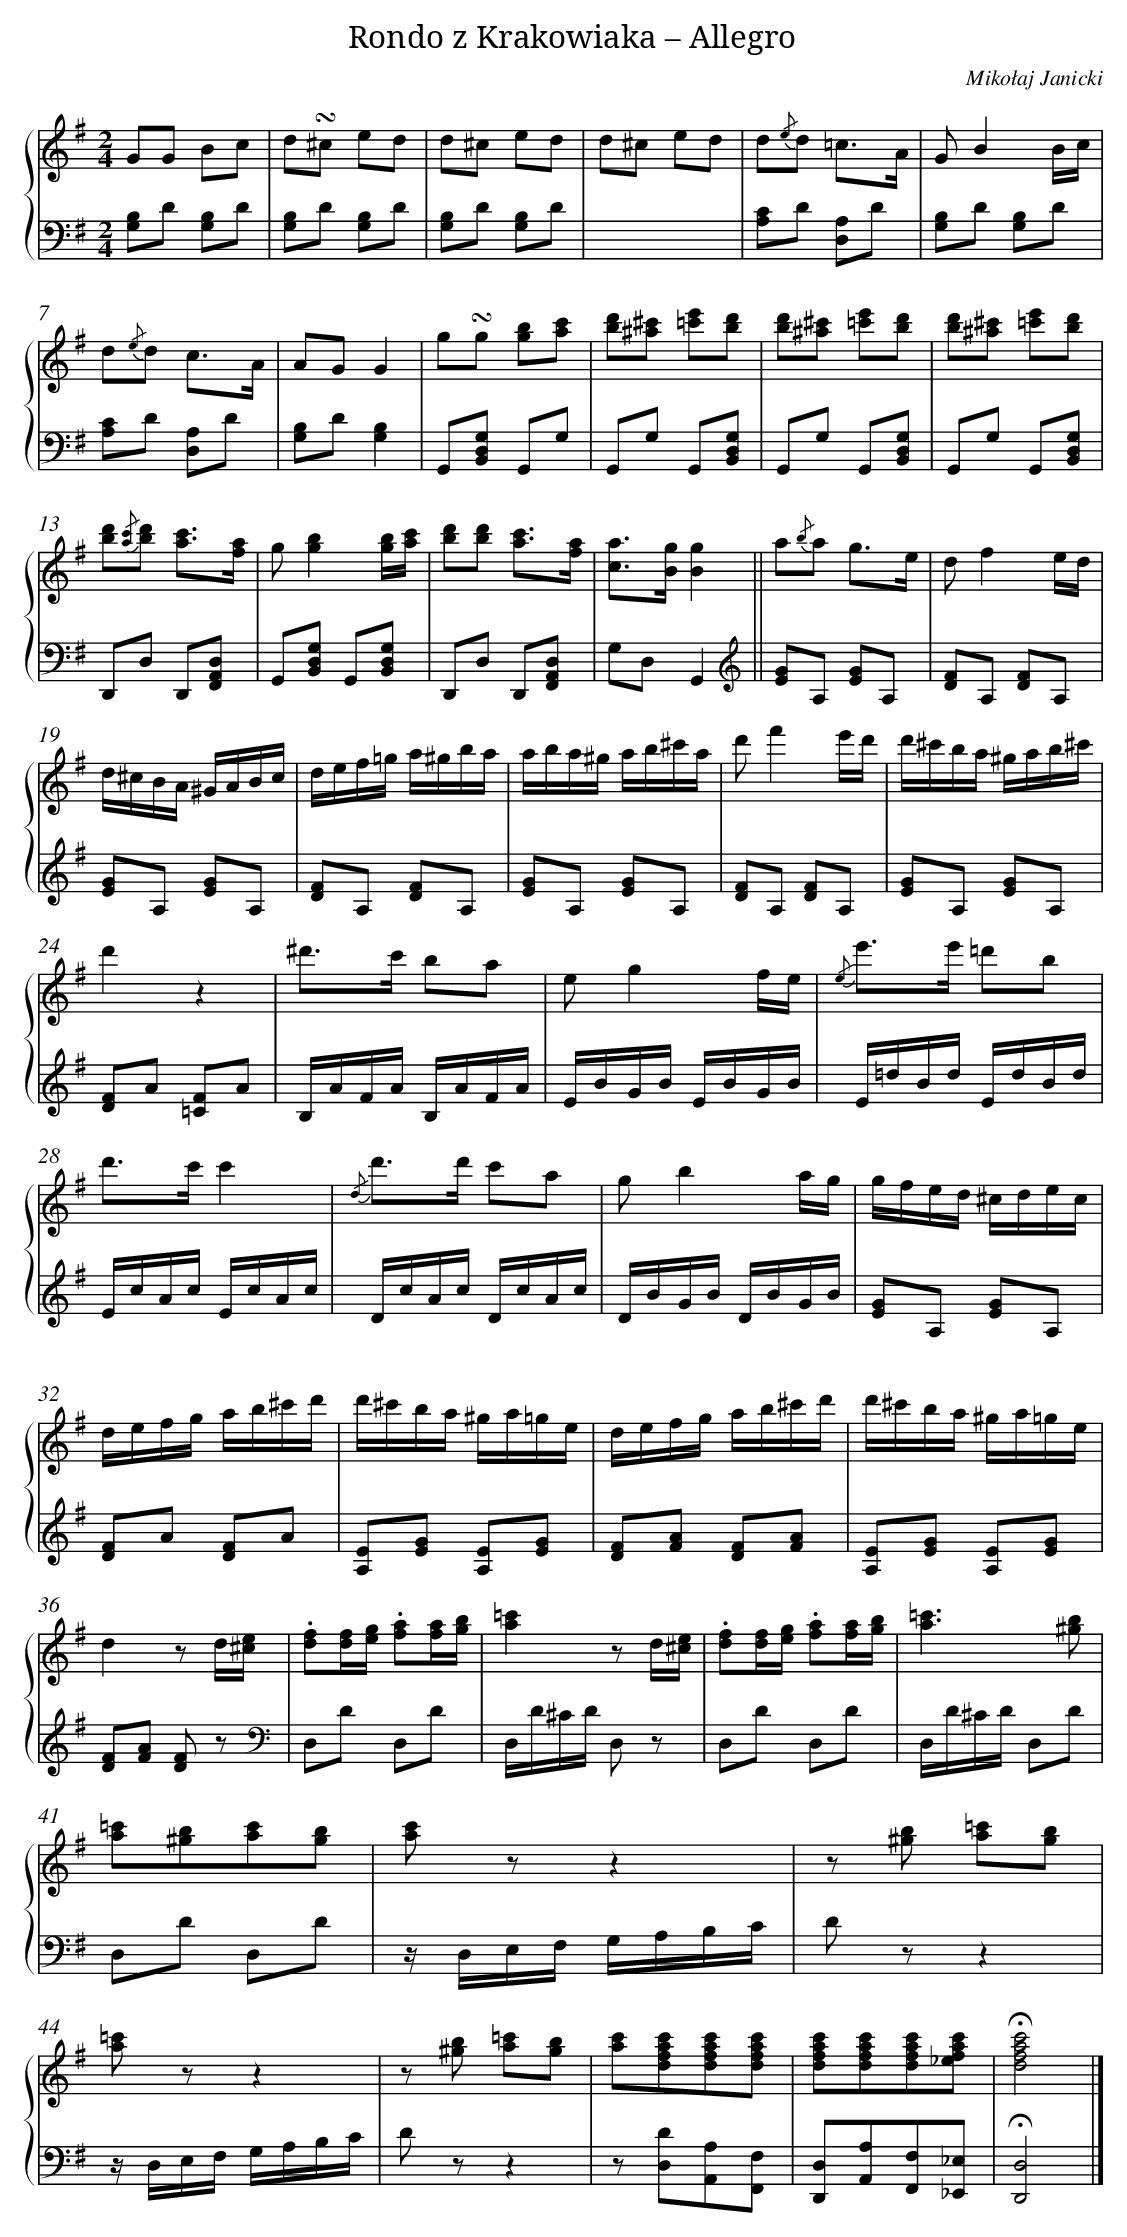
X:1
T: Rondo z Krakowiaka – Allegro
C: Mikołaj Janicki
L: 1/8
M: 2/4
%%staves {1 2}
V: 1 clef=treble
V: 2 clef=bass
K: G
[V:1] GG Bc |
[V:2] [G,B,]D [G,B,]D |
[V:1] d!turn!^c ed |
[V:2] [G,B,]D [G,B,]D |
[V:1] d^c ed |
[V:2] [G,B,]D [G,B,]D |
[V:1] d^c ed |
[V:2] x4 |
[V:1] d{/e}d =c3/A/ |
[V:2] [A,C]D [D,A,]D |
[V:1] GB2B/c/ |
[V:2] [G,B,]D [G,B,]D |
[V:1] d{/e}d c3/A/ |
[V:2] [A,C]D [D,A,]D |
[V:1] AGG2 |
[V:2] [G,B,]D[G,2B,2] |
[V:1] g!turn!g [gb][ac'] |
[V:2] G,,[B,,D,G,] G,,G, |
[V:1] [bd'][^a^c'] [=c'e'][bd'] |
[V:2] G,,G, G,,[B,,D,G,] |
[V:1] [bd'][^a^c'] [=c'e'][bd'] |
[V:2] G,,G, G,,[B,,D,G,] |
[V:1] [bd'][^a^c'] [=c'e'][bd'] |
[V:2] G,,G, G,,[B,,D,G,] |
[V:1] [bd']{/[ac']}[bd'] [a3/c'3/][f/a/] |
[V:2] D,,D, D,,[F,,A,,D,] |
[V:1] g[g2b2][g/b/][a/c'/] |
[V:2] G,,[B,,D,G,] G,,[B,,D,G,] |
[V:1] [bd'][bd'] [a3/c'3/][f/a/] |
[V:2] D,,D, D,,[F,,A,,D,] |
[V:1] [ca]>[Bg][B2g2] ||
[V:2] G,D,G,,2 ||
[V:1] a{/b}a g3/e/ |
[V:2] [K:clef=treble][EG]A, [EG]A, |
[V:1] df2e/d/ |
[V:2] [DF]A, [DF]A, |
[V:1] d/^c/B/A/ ^G/A/B/c/ |
[V:2] [EG]A, [EG]A, |
[V:1] d/e/f/=g/ a/^g/b/a/ |
[V:2] [DF]A, [DF]A, |
[V:1] a/b/a/^g/ a/b/^c'/a/ |
[V:2] [EG]A, [EG]A, |
[V:1] d'f'2e'/d'/ |
[V:2] [DF]A, [DF]A, |
[V:1] d'/^c'/b/a/ ^g/a/b/^c'/ |
[V:2] [EG]A, [EG]A, |
[V:1] d'2z2 |
[V:2] [DF]A [=CF]A |
[V:1] ^d'>c' ba |
[V:2] B,/A/F/A/ B,/A/F/A/ |
[V:1] eg2f/e/ |
[V:2] E/B/G/B/ E/B/G/B/ |
[V:1] {/e} e'>e' =d'b |
[V:2] E/=d/B/d/ E/d/B/d/ |
[V:1] d'>c'c'2 |
[V:2] E/c/A/c/ E/c/A/c/ |
[V:1] {/d} d'>d' c'a |
[V:2] D/c/A/c/ D/c/A/c/ |
[V:1] gb2a/g/ |
[V:2] D/B/G/B/ D/B/G/B/ |
[V:1] g/f/e/d/ ^c/d/e/c/ |
[V:2] [EG]A, [EG]A, |
[V:1] d/e/f/g/ a/b/^c'/d'/ |
[V:2] [DF]A [DF]A |
[V:1] d'/^c'/b/a/ ^g/a/=g/e/ |
[V:2] [A,E][EG] [A,E][EG] |
[V:1] d/e/f/g/ a/b/^c'/d'/ |
[V:2] [DF][FA] [DF][FA] |
[V:1] d'/^c'/b/a/ ^g/a/=g/e/ |
[V:2] [A,E][EG] [A,E][EG] |
[V:1] d2z d/[^c/e/] |
[V:2] [DF][FA] [DF] z[K:clef=bass] |
[V:1] .[df][d/f/][e/g/] .[fa][f/a/][g/b/] |
[V:2] D,D D,D |
[V:1] [a2=c'2]z d/[^c/e/] |
[V:2] D,/D/^C/D/ D, z |
[V:1] .[df][d/f/][e/g/] .[fa][f/a/][g/b/] |
[V:2] D,D D,D |
[V:1] [a3=c'3][^gb] |
[V:2] D,/D/^C/D/ D,D |
[V:1] [a=c'][^gb][ac'][gb] |
[V:2] D,D D,D |
[V:1] [ac'] zz2 |
[V:2] z/ D,/E,/F,/ G,/A,/B,/C/ |
[V:1] z [^gb] [a=c'][gb] |
[V:2] D zz2 |
[V:1] [a=c'] zz2 |
[V:2] z/ D,/E,/F,/ G,/A,/B,/C/ |
[V:1] z [^gb] [a=c'][gb] |
[V:2] D zz2 |
[V:1] [ac'][dfac'][dfac'][dfac'] |
[V:2] z [D,D][A,,A,][F,,F,] |
[V:1] [dfac'][dfac'][dfac'][_efac'] |
[V:2] [D,,D,][A,,A,][F,,F,][_E,,_E,] |
[V:1] !fermata![d4f4a4c'4] |]
[V:2] !fermata![D,,4D,4] |]
